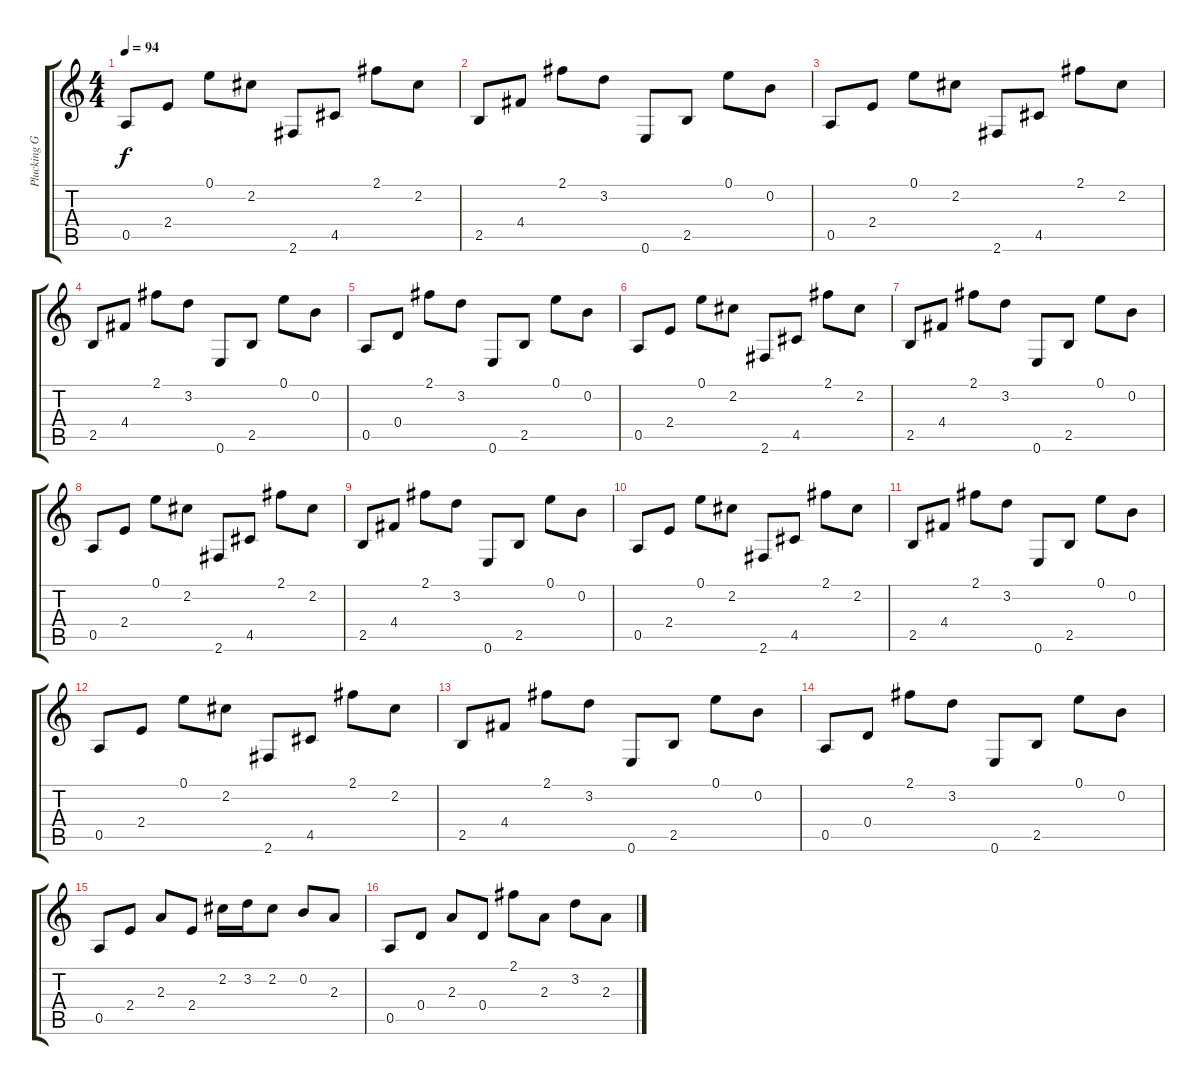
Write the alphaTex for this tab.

\track ("Plucking Guitar 1" "Plucking G") {instrument acousticguitarsteel}
\staff {score tabs}
\tuning (E4 B3 G3 D3 A2 E2) {hide}
\ts (4 4)
\tempo 94
\clef g2
\ks c
0.5.8{dy f} 2.4.8 0.1.8 2.2.8 2.6.8 4.5.8 2.1.8 2.2.8 |
2.5.8 4.4.8 2.1.8 3.2.8 0.6.8 2.5.8 0.1.8 0.2.8 |
0.5.8 2.4.8 0.1.8 2.2.8 2.6.8 4.5.8 2.1.8 2.2.8 |
2.5.8 4.4.8 2.1.8 3.2.8 0.6.8 2.5.8 0.1.8 0.2.8 |
0.5.8 0.4.8 2.1.8 3.2.8 0.6.8 2.5.8 0.1.8 0.2.8 |
0.5.8 2.4.8 0.1.8 2.2.8 2.6.8 4.5.8 2.1.8 2.2.8 |
2.5.8 4.4.8 2.1.8 3.2.8 0.6.8 2.5.8 0.1.8 0.2.8 |
0.5.8 2.4.8 0.1.8 2.2.8 2.6.8 4.5.8 2.1.8 2.2.8 |
2.5.8 4.4.8 2.1.8 3.2.8 0.6.8 2.5.8 0.1.8 0.2.8 |
0.5.8 2.4.8 0.1.8 2.2.8 2.6.8 4.5.8 2.1.8 2.2.8 |
2.5.8 4.4.8 2.1.8 3.2.8 0.6.8 2.5.8 0.1.8 0.2.8 |
0.5.8 2.4.8 0.1.8 2.2.8 2.6.8 4.5.8 2.1.8 2.2.8 |
2.5.8 4.4.8 2.1.8 3.2.8 0.6.8 2.5.8 0.1.8 0.2.8 |
0.5.8 0.4.8 2.1.8 3.2.8 0.6.8 2.5.8 0.1.8 0.2.8 |
0.5.8 2.4.8 2.3.8 2.4.8 2.2.16 3.2.16 2.2.8 0.2.8 2.3.8 |
0.5.8 0.4.8 2.3.8 0.4.8 2.1.8 2.3.8 3.2.8 2.3.8
